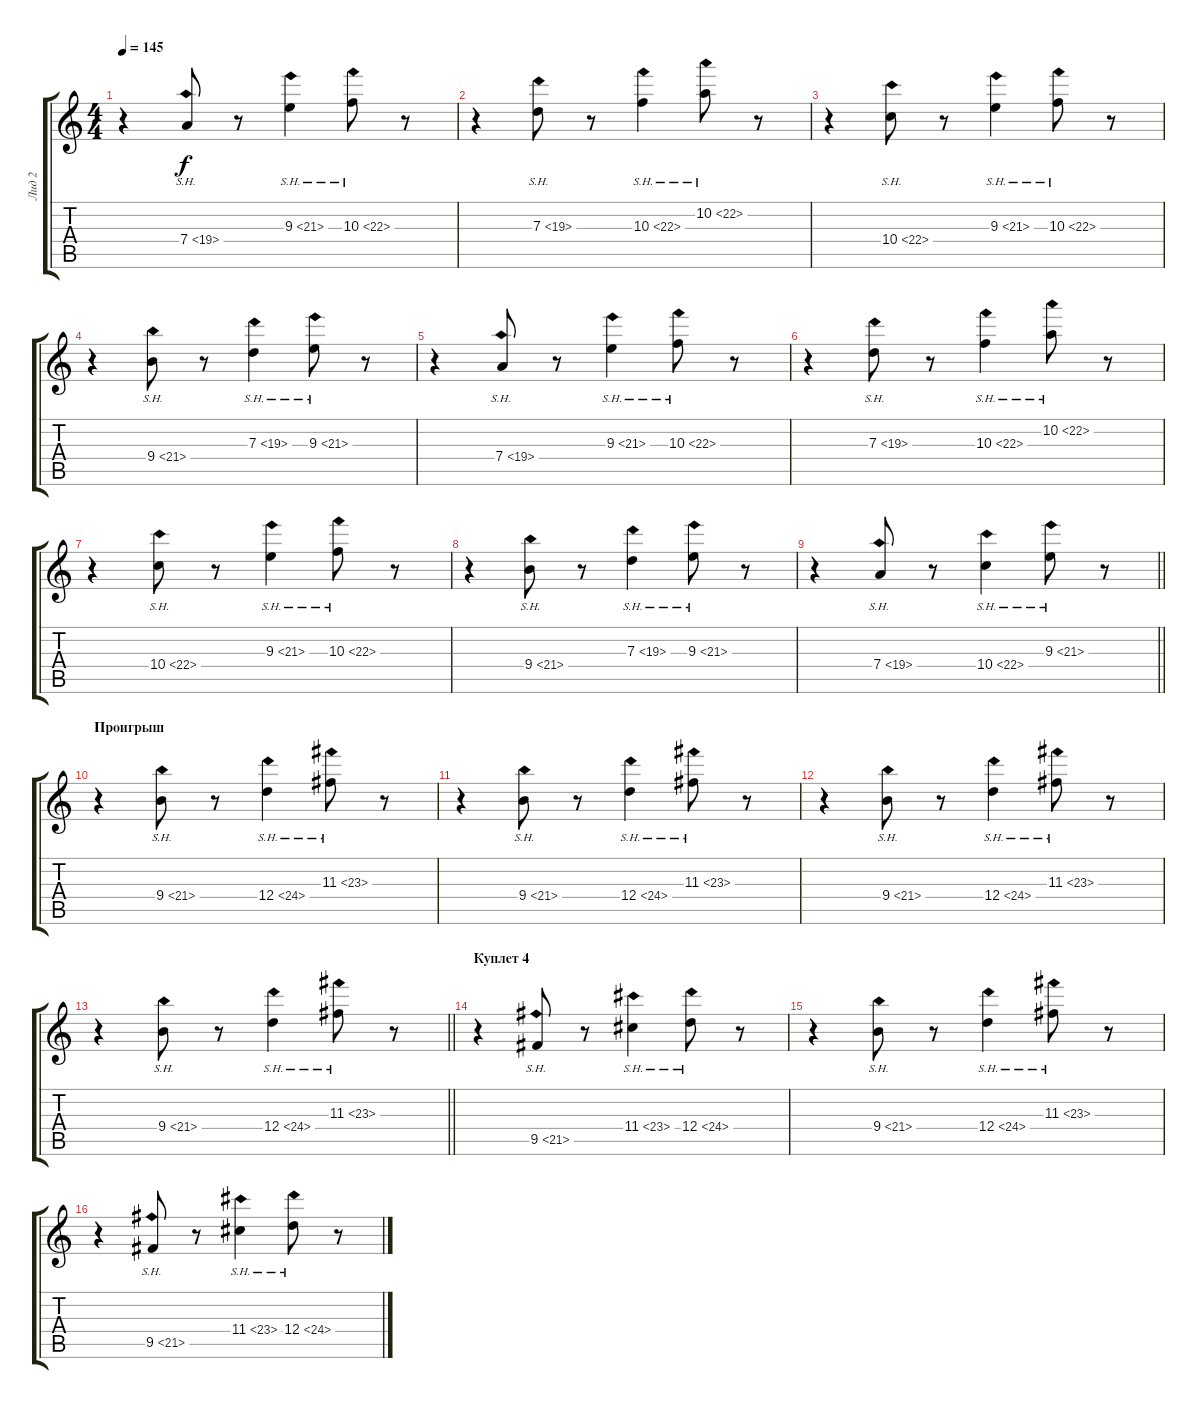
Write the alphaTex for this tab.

\track ("Лид 2" "Лид 2") {instrument distortionguitar}
\staff {score tabs}
\tuning (E4 B3 G3 D3 A2 E2) {hide}
\ts (4 4)
\tempo 145
\clef g2
\ks c
r.4{dy f} 7.4{sh 12}.8 r.8 9.3{sh 12}.4 10.3{sh 12}.8 r.8 |
r.4 7.3{sh 12}.8 r.8 10.3{sh 12}.4 10.2{sh 12}.8 r.8 |
r.4 10.4{sh 12}.8 r.8 9.3{sh 12}.4 10.3{sh 12}.8 r.8 |
r.4 9.4{sh 12}.8 r.8 7.3{sh 12}.4 9.3{sh 12}.8 r.8 |
r.4 7.4{sh 12}.8 r.8 9.3{sh 12}.4 10.3{sh 12}.8 r.8 |
r.4 7.3{sh 12}.8 r.8 10.3{sh 12}.4 10.2{sh 12}.8 r.8 |
r.4 10.4{sh 12}.8 r.8 9.3{sh 12}.4 10.3{sh 12}.8 r.8 |
r.4 9.4{sh 12}.8 r.8 7.3{sh 12}.4 9.3{sh 12}.8 r.8 |
\barLineRight lightlight
r.4 7.4{sh 12}.8 r.8 10.4{sh 12}.4 9.3{sh 12}.8 r.8 |
\section ("" "Проигрыш")
r.4 9.4{sh 12}.8 r.8 12.4{sh 12}.4 11.3{sh 12}.8 r.8 |
r.4 9.4{sh 12}.8 r.8 12.4{sh 12}.4 11.3{sh 12}.8 r.8 |
r.4 9.4{sh 12}.8 r.8 12.4{sh 12}.4 11.3{sh 12}.8 r.8 |
\barLineRight lightlight
r.4 9.4{sh 12}.8 r.8 12.4{sh 12}.4 11.3{sh 12}.8 r.8 |
\section ("" "Куплет 4")
r.4 9.5{sh 12}.8 r.8 11.4{sh 12}.4 12.4{sh 12}.8 r.8 |
r.4 9.4{sh 12}.8 r.8 12.4{sh 12}.4 11.3{sh 12}.8 r.8 |
r.4 9.5{sh 12}.8 r.8 11.4{sh 12}.4 12.4{sh 12}.8 r.8
